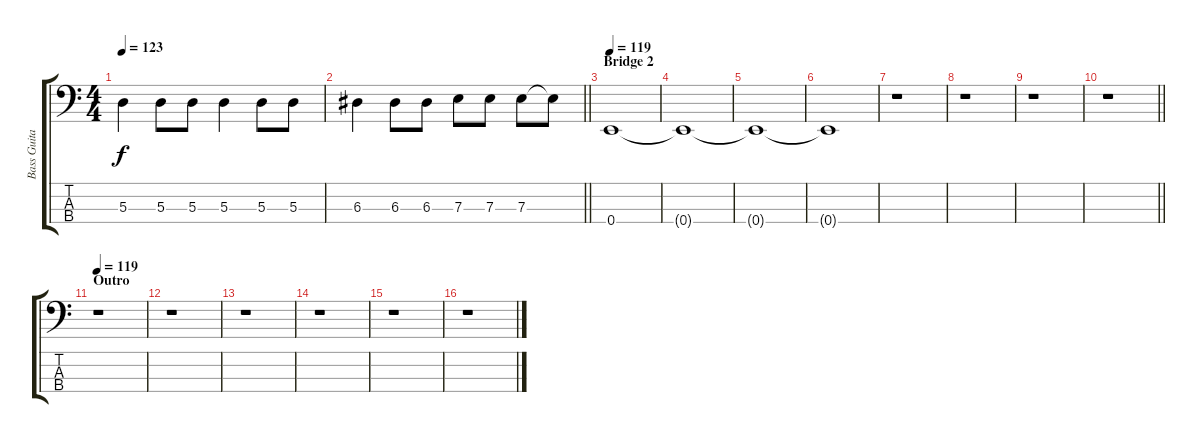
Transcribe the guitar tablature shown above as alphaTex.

\track ("Bass Guitar" "Bass Guita") {instrument slapbass2}
\staff {score tabs}
\tuning (G2 D2 A1 E1) {hide}
\ts (4 4)
\tempo 123
\clef f4
\ks c
5.3.4{dy f} 5.3.8 5.3.8 5.3.4 5.3.8 5.3.8 |
\barLineRight lightlight
6.3.4 6.3.8 6.3.8 7.3.8 7.3.8 7.3.8 7.3{t}.8 |
\section ("" "Bridge 2")
\tempo 119
0.4.1 |
0.4{t}.1 |
0.4{t}.1{volume 0} |
0.4{t}.1 |
r.1 |
r.1 |
r.1 |
\barLineRight lightlight
r.1 |
\section ("" "Outro")
\tempo 119
r.1 |
r.1 |
r.1 |
r.1 |
r.1 |
r.1
